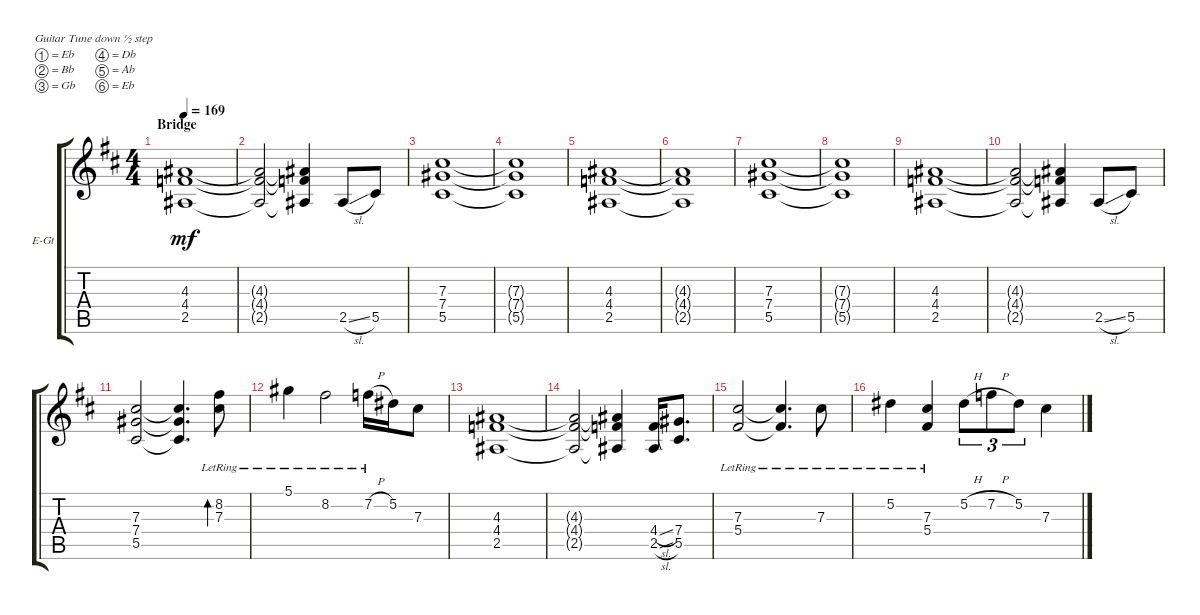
\defaultSystemsLayout 4
\bracketExtendMode groupsimilarinstruments
\firstSystemTrackNameOrientation horizontal
\otherSystemsTrackNameOrientation horizontal
\track ("Electric Guitar (Manuel Legarda)" "E-Gt") {instrument distortionguitar}
\staff {score tabs}
\tuning (Eb4 Bb3 Gb3 Db3 Ab2 Eb2)
\ts (4 4)
\section ("" "Bridge")
\tempo 169
\clef g2
\ks bminor
(2.5 4.4 4.3).1{dy mf} |
(4.3{t} 4.4{t} 2.5{t}).2 (4.3{t} 4.4{t} 2.5{t}).4 2.5{sl}.8 5.5.8 |
(5.5 7.4 7.3).1 |
(5.5{t} 7.4{t} 7.3{t}).1 |
(2.5 4.4 4.3).1 |
(4.3{t} 4.4{t} 2.5{t}).1 |
(5.5 7.4 7.3).1 |
(7.3{t} 7.4{t} 5.5{t}).1 |
(2.5 4.4 4.3).1 |
(4.3{t} 4.4{t} 2.5{t}).2 (4.3{t} 4.4{t} 2.5{t}).4 2.5{sl}.8 5.5.8 |
(5.5 7.4 7.3).2 (7.3{t} 7.4{t} 5.5{t}).4{d} (8.2{lr} 7.3{lr}).8{bd 119} |
5.1{lr}.4 8.2{lr}.2 7.2{h lr}.16 5.2.16 7.3.8 |
(4.4 4.3 2.5).1 |
(4.3{t} 4.4{t} 2.5{t}).2 (4.3{t} 4.4{t} 2.5{t}).4 (2.5{sl} 4.4{sl}).16 (7.4 5.5).8{d} |
(5.4{lr} 7.3{lr}).2 (5.4{lr t} 7.3{lr t}).4{d} 7.3{lr}.8 |
5.2{lr}.4 (7.3{lr} 5.4).4 5.2{h}.8{tu (3 2)} 7.2{h}.8{tu (3 2)} 5.2.8{tu (3 2)} 7.3.4
